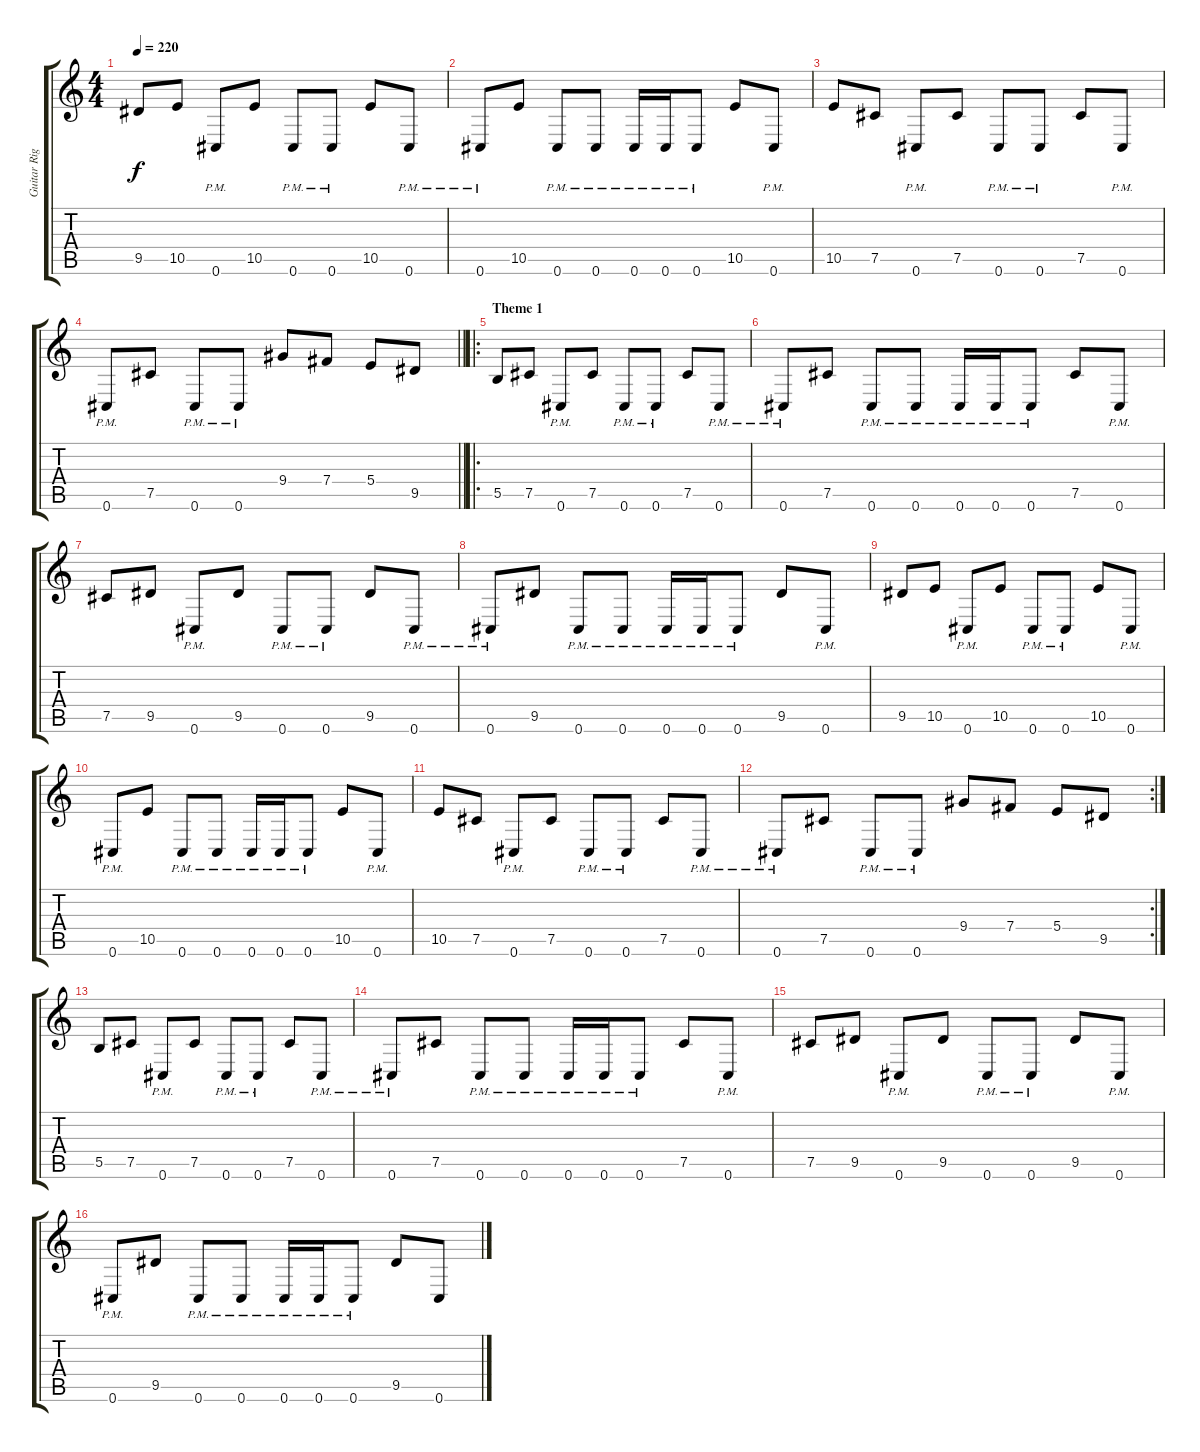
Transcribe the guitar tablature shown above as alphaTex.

\track ("Guitar Rigth" "Guitar Rig") {instrument distortionguitar}
\staff {score tabs}
\tuning (Db4 Ab3 E3 B2 Gb2 Db2) {hide}
\ts (4 4)
\tempo 220
\clef g2
\ks c
9.5.8{dy f} 10.5.8 0.6{pm}.8 10.5.8 0.6{pm}.8 0.6{pm}.8 10.5.8 0.6{pm}.8 |
0.6{pm}.8 10.5.8 0.6{pm}.8 0.6{pm}.8 0.6{pm}.16 0.6{pm}.16 0.6{pm}.8 10.5.8 0.6{pm}.8 |
10.5.8 7.5.8 0.6{pm}.8 7.5.8 0.6{pm}.8 0.6{pm}.8 7.5.8 0.6{pm}.8 |
\barLineRight lightlight
0.6{pm}.8 7.5.8 0.6{pm}.8 0.6{pm}.8 9.4.8 7.4.8 5.4.8 9.5.8 |
\ro
\section ("" "Theme 1")
5.5.8 7.5.8 0.6{pm}.8 7.5.8 0.6{pm}.8 0.6{pm}.8 7.5.8 0.6{pm}.8 |
0.6{pm}.8 7.5.8 0.6{pm}.8 0.6{pm}.8 0.6{pm}.16 0.6{pm}.16 0.6{pm}.8 7.5.8 0.6{pm}.8 |
7.5.8 9.5.8 0.6{pm}.8 9.5.8 0.6{pm}.8 0.6{pm}.8 9.5.8 0.6{pm}.8 |
0.6{pm}.8 9.5.8 0.6{pm}.8 0.6{pm}.8 0.6{pm}.16 0.6{pm}.16 0.6{pm}.8 9.5.8 0.6{pm}.8 |
9.5.8 10.5.8 0.6{pm}.8 10.5.8 0.6{pm}.8 0.6{pm}.8 10.5.8 0.6{pm}.8 |
0.6{pm}.8 10.5.8 0.6{pm}.8 0.6{pm}.8 0.6{pm}.16 0.6{pm}.16 0.6{pm}.8 10.5.8 0.6{pm}.8 |
10.5.8 7.5.8 0.6{pm}.8 7.5.8 0.6{pm}.8 0.6{pm}.8 7.5.8 0.6{pm}.8 |
\rc 2
0.6{pm}.8 7.5.8 0.6{pm}.8 0.6{pm}.8 9.4.8 7.4.8 5.4.8 9.5.8 |
5.5.8 7.5.8 0.6{pm}.8 7.5.8 0.6{pm}.8 0.6{pm}.8 7.5.8 0.6{pm}.8 |
0.6{pm}.8 7.5.8 0.6{pm}.8 0.6{pm}.8 0.6{pm}.16 0.6{pm}.16 0.6{pm}.8 7.5.8 0.6{pm}.8 |
7.5.8 9.5.8 0.6{pm}.8 9.5.8 0.6{pm}.8 0.6{pm}.8 9.5.8 0.6{pm}.8 |
0.6{pm}.8 9.5.8 0.6{pm}.8 0.6{pm}.8 0.6{pm}.16 0.6{pm}.16 0.6{pm}.8 9.5.8 0.6.8
